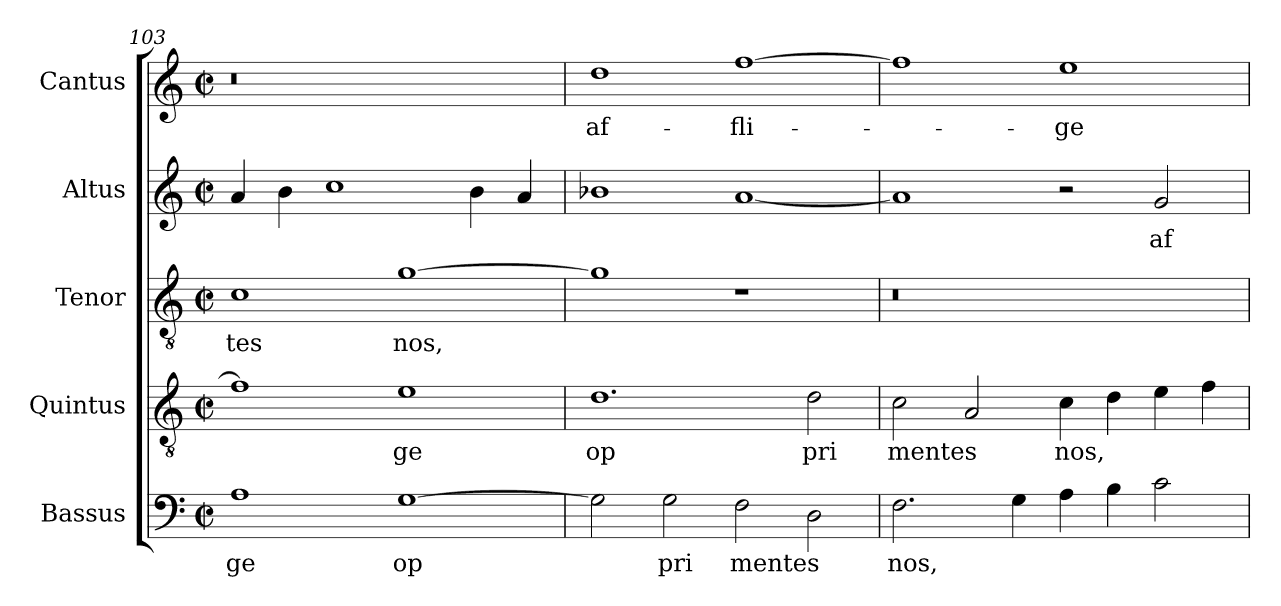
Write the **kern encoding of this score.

**kern	**text	**kern	**text	**kern	**text	**kern	**text	**kern	**text
*part5	*part5	*part4	*part4	*part3	*part3	*part2	*part2	*part1	*part1
*staff5	*staff5	*staff4	*staff4	*staff3	*staff3	*staff2	*staff2	*staff1	*staff1
*I"Bassus	*	*I"Quintus	*	*I"Tenor	*	*I"Altus	*	*I"Cantus	*
*clefF4	*	*clefGv2	*	*clefGv2	*	*clefG2	*	*clefG2	*
*	*	*	*	*	*	*k[]	*	*	*
*	*	*	*	*	*	*C:	*	*	*
*M2/2	*	*M2/2	*	*M2/2	*	*M2/2	*	*M2/2	*
*met(c|)	*	*met(c|)	*	*met(c|)	*	*met(c|)	*	*met(c|)	*
=103	=103	=103	=103	=103	=103	=103	=103	=103	=103
!	!LO:LY:b:cj	!	!	!	!LO:LY:b:cj	!	!	!	!
1A	ge	1f]	.	1c	tes	4a/	.	0r	.
.	.	.	.	.	.	4b\	.	.	.
.	.	.	.	.	.	1cc	.	.	.
!	!LO:LY:b:cj	!	!LO:LY:b:cj	!	!LO:LY:b	!	!	!	!
[>1G	op	1e	ge	[>1g	nos,	.	.	.	.
.	.	.	.	.	.	4b\	.	.	.
.	.	.	.	.	.	4a/	.	.	.
=104	=104	=104	=104	=104	=104	=104	=104	=104	=104
!	!	!	!LO:LY:b:cj	!	!	!	!	!	!LO:LY:b:cj
2G\]	.	1.d	op	1g]	.	1b-X	.	1dd	af-
!	!LO:LY:b:cj	!	!	!	!	!	!	!	!
2G\	pri	.	.	.	.	.	.	.	.
!	!LO:LY:b:cj	!	!	!	!	!	!	!	!LO:LY:b:cj
2F\	mentes	.	.	1r	.	[<1a	.	[>1ff	-fli-
!	!	!	!LO:LY:b:cj	!	!	!	!	!	!
2D\	.	2d\	pri	.	.	.	.	.	.
=105	=105	=105	=105	=105	=105	=105	=105	=105	=105
!	!LO:LY:b	!	!LO:LY:b:cj	!	!	!	!	!	!
2.F\	nos,	2c\	mentes	0r	.	1a]	.	1ff]	.
.	.	2A/	.	.	.	.	.	.	.
4G\	.	.	.	.	.	.	.	.	.
!	!	!	!LO:LY:b	!	!	!	!	!	!LO:LY:b:cj
4A\	.	4c\	nos,	.	.	2r	.	1ee	-ge
4B\	.	4d\	.	.	.	.	.	.	.
!	!	!	!	!	!	!	!LO:LY:b:cj	!	!
2c\	.	4e\	.	.	.	2g/	af	.	.
.	.	4f\	.	.	.	.	.	.	.
=	=	=	=	=	=	=	=	=	=
*-	*-	*-	*-	*-	*-	*-	*-	*-	*-
